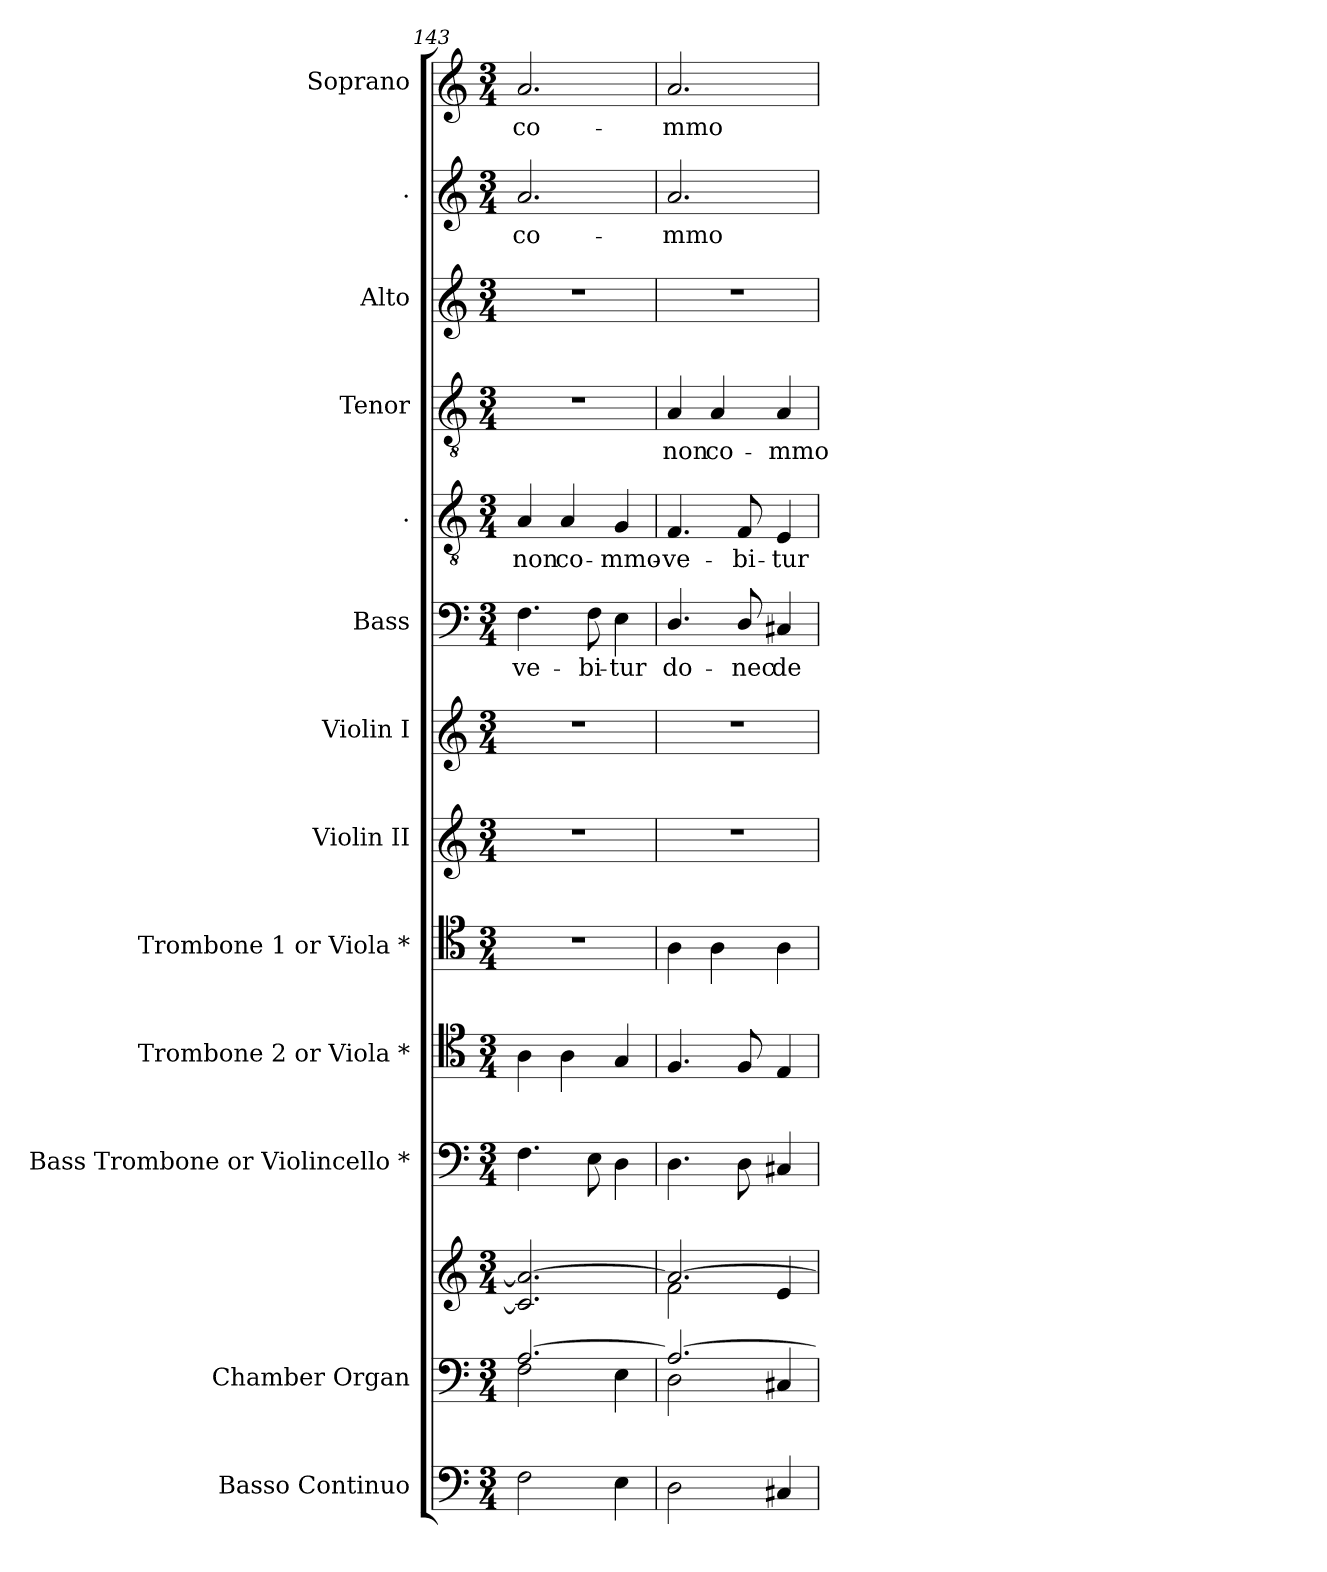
**kern	**kern	**kern	**kern	**kern	**kern	**kern	**kern	**kern	**text	**kern	**text	**kern	**text	**kern	**kern	**text	**kern	**text
*part13	*part12	*part12	*part11	*part10	*part9	*part8	*part7	*part6	*part6	*part5	*part5	*part4	*part4	*part3	*part2	*part2	*part1	*part1
*staff14	*staff13	*staff12	*staff11	*staff10	*staff9	*staff8	*staff7	*staff6	*staff6	*staff5	*staff5	*staff4	*staff4	*staff3	*staff2	*staff2	*staff1	*staff1
*I"Basso  Continuo	*I"Chamber  Organ	*	*I"Bass Trombone or Violincello *	*I"Trombone 2 or Viola *	*I"Trombone 1 or Viola *	*I"Violin II	*I"Violin I	*I"Bass	*	*I".	*	*I"Tenor	*	*I"Alto	*I".	*	*I"Soprano	*
*I'B Cont	*I'Org.	*	*I'B. Tbn.	*I'Tbn 2	*I'Tbn 1	*I'Vln. II	*I'Vln. I	*I'B.	*	*	*	*I'T,	*	*I'A.	*	*	*I'S.	*
*clefF4	*clefF4	*clefG2	*clefF4	*clefC4	*clefC4	*clefG2	*clefG2	*clefF4	*	*clefGv2	*	*clefGv2	*	*clefG2	*clefG2	*	*clefG2	*
*ITrd7c12	*	*	*	*	*	*	*	*	*	*ITrd7c12	*	*ITrd7c12	*	*	*	*	*	*
*k[]	*k[]	*k[]	*k[]	*k[]	*k[]	*k[]	*k[]	*k[]	*	*k[]	*	*k[]	*	*k[]	*k[]	*	*k[]	*
*C:	*C:	*C:	*C:	*C:	*C:	*C:	*C:	*C:	*	*C:	*	*C:	*	*C:	*C:	*	*C:	*
*M3/4	*M3/4	*M3/4	*M3/4	*M3/4	*M3/4	*M3/4	*M3/4	*M3/4	*	*M3/4	*	*M3/4	*	*M3/4	*M3/4	*	*M3/4	*
=143	=143	=143	=143	=143	=143	=143	=143	=143	=143	=143	=143	=143	=143	=143	=143	=143	=143	=143
*	*^	*	*	*	*	*	*	*	*	*	*	*	*	*	*	*	*	*
!	!	!	!	!	!	!LO:N:vis=1	!LO:N:vis=1	!LO:N:vis=1	!	!	!	!	!	!	!	!	!	!	!
!	!	!	!	!	!	!	!	!	!	!LO:LY:b:color=#000000	!	!	!	!	!	!	!	!	!
!	!	!	!	!	!	!	!	!	!	!	!	!LO:LY:b:color=#000000	!LO:N:vis=1	!	!LO:N:vis=1	!	!	!	!
!	!	!	!	!	!	!	!	!	!	!	!	!	!	!	!	!	!LO:LY:b:color=#000000	!	!
!	!	!	!	!	!	!	!	!	!	!	!	!	!	!	!	!	!	!	!LO:LY:b:color=#000000
2FFi\	[2.Ai/	2Fi\	2.ci/] 2.ai_	4.Fi\	4Ai\	2.r	2.r	2.r	4.Fi\	-ve-	4AAi/	non	2.r	.	2.r	2.ai/	co-	2.ai/	co-
!	!	!	!	!	!	!	!	!	!	!	!	!LO:LY:b:color=#000000	!	!	!	!	!	!	!
.	.	.	.	.	4Ai\	.	.	.	.	.	4AAi/	co-	.	.	.	.	.	.	.
!	!	!	!	!	!	!	!	!	!	!LO:LY:b:color=#000000	!	!	!	!	!	!	!	!	!
.	.	.	.	8Ei\	.	.	.	.	8Fi\	-bi-	.	.	.	.	.	.	.	.	.
!	!	!	!	!	!	!	!	!	!	!LO:LY:b:color=#000000	!	!	!	!	!	!	!	!	!
!	!	!	!	!	!	!	!	!	!	!	!	!LO:LY:b:color=#000000	!	!	!	!	!	!	!
4EEi\	.	4Ei\	.	4Di\	4Gi/	.	.	.	4Ei\	-tur	4GGi/	-mmo-	.	.	.	.	.	.	.
=144	=144	=144	=144	=144	=144	=144	=144	=144	=144	=144	=144	=144	=144	=144	=144	=144	=144	=144	=144
*	*	*	*^	*	*	*	*	*	*	*	*	*	*	*	*	*	*	*	*
!	!	!	!	!	!	!	!	!LO:N:vis=1	!LO:N:vis=1	!	!	!	!	!	!	!	!	!	!	!
!	!	!	!	!	!	!	!	!	!	!	!LO:LY:b:color=#000000	!	!	!	!	!	!	!	!	!
!	!	!	!	!	!	!	!	!	!	!	!	!	!LO:LY:b:color=#000000	!	!	!	!	!	!	!
!	!	!	!	!	!	!	!	!	!	!	!	!	!	!	!LO:LY:b:color=#000000	!LO:N:vis=1	!	!	!	!
!	!	!	!	!	!	!	!	!	!	!	!	!	!	!	!	!	!	!LO:LY:b:color=#000000	!	!
!	!	!	!	!	!	!	!	!	!	!	!	!	!	!	!	!	!	!	!	!LO:LY:b:color=#000000
2DDi\	2.Ai/_	2Di\	2.ai/_	2fi\	4.Di\	4.Fi/	4Ai\	2.r	2.r	4.Di/	do-	4.FFi/	-ve-	4AAi/	non	2.r	2.ai/	-mmo-	2.ai/	-mmo-
!	!	!	!	!	!	!	!	!	!	!	!	!	!	!	!LO:LY:b:color=#000000	!	!	!	!	!
.	.	.	.	.	.	.	4Ai\	.	.	.	.	.	.	4AAi/	co-	.	.	.	.	.
!	!	!	!	!	!	!	!	!	!	!	!LO:LY:b:color=#000000	!	!	!	!	!	!	!	!	!
!	!	!	!	!	!	!	!	!	!	!	!	!	!LO:LY:b:color=#000000	!	!	!	!	!	!	!
.	.	.	.	.	8Di\	8Fi/	.	.	.	8Di/	-nec	8FFi/	-bi-	.	.	.	.	.	.	.
!	!	!	!	!	!	!	!	!	!	!	!LO:LY:b:color=#000000	!	!	!	!	!	!	!	!	!
!	!	!	!	!	!	!	!	!	!	!	!	!	!LO:LY:b:color=#000000	!	!	!	!	!	!	!
!	!	!	!	!	!	!	!	!	!	!	!	!	!	!	!LO:LY:b:color=#000000	!	!	!	!	!
4CC#Xi/	.	4C#Xi/	.	4ei/	4C#Xi/	4Ei/	4Ai\	.	.	4C#Xi/	de-	4EEi/	-tur	4AAi/	-mmo-	.	.	.	.	.
*	*v	*v	*	*	*	*	*	*	*	*	*	*	*	*	*	*	*	*	*	*
*	*	*v	*v	*	*	*	*	*	*	*	*	*	*	*	*	*	*	*	*
=	=	=	=	=	=	=	=	=	=	=	=	=	=	=	=	=	=	=
*-	*-	*-	*-	*-	*-	*-	*-	*-	*-	*-	*-	*-	*-	*-	*-	*-	*-	*-
